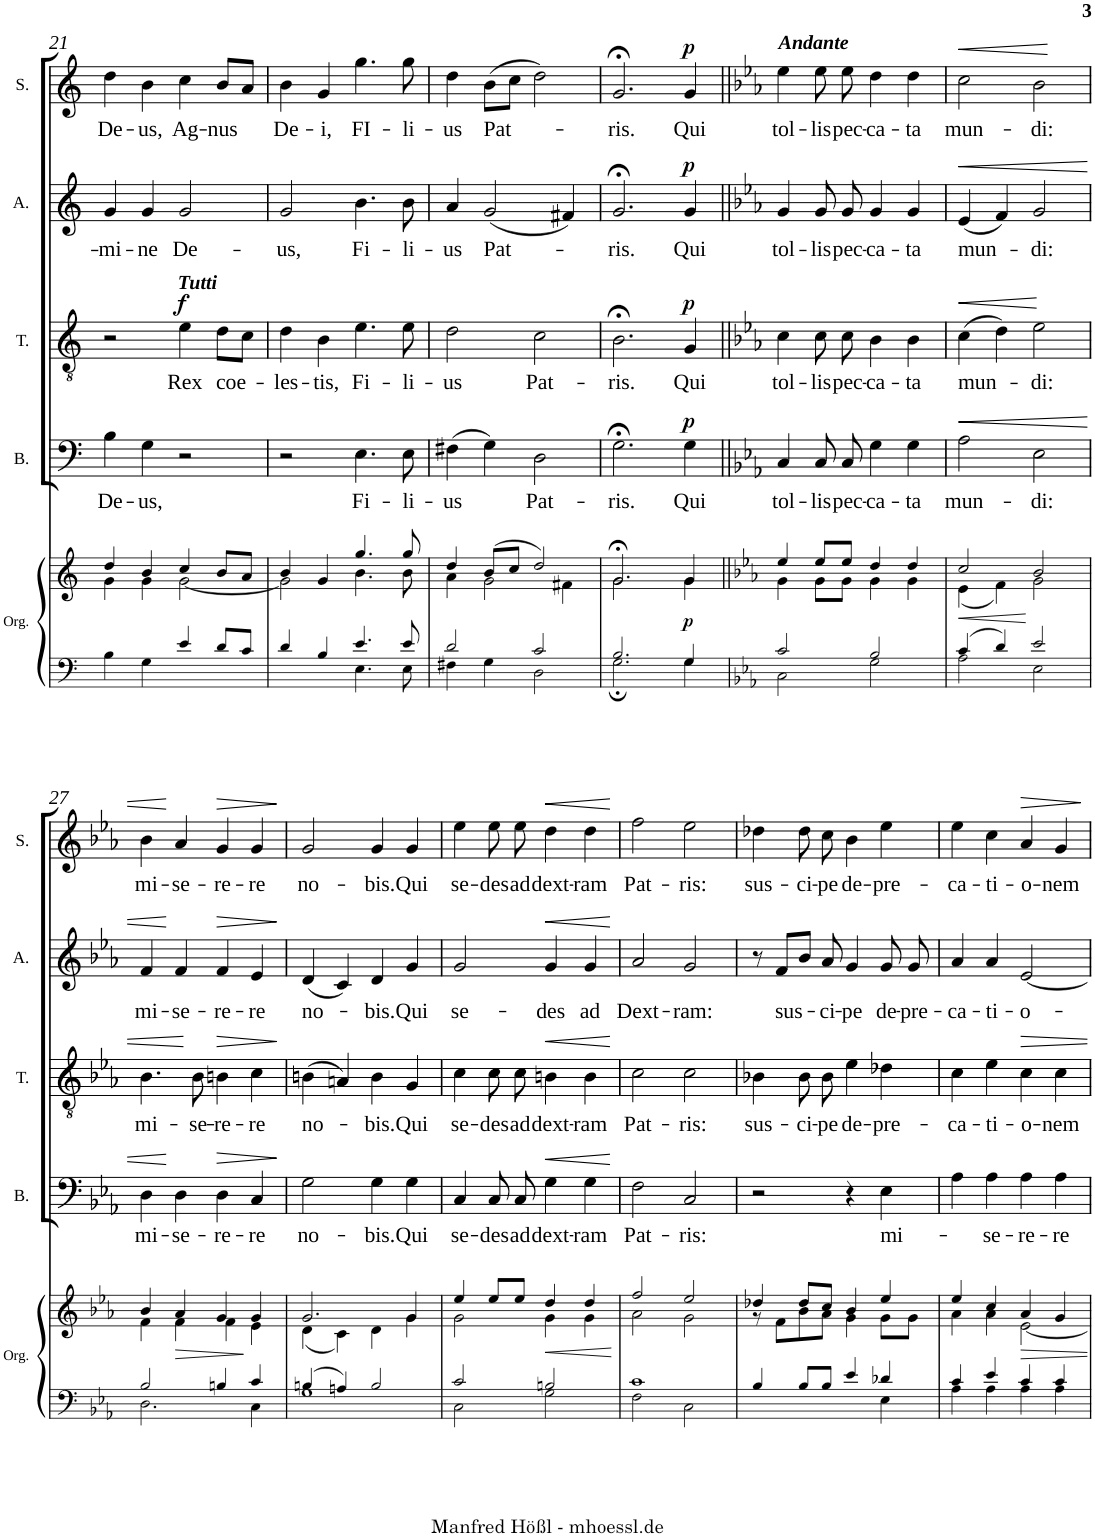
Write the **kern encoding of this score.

**kern	**kern	**dynam	**kern	**text	**dynam	**kern	**text	**dynam	**kern	**text	**dynam	**kern	**text	**dynam
*part5	*part5	*part5	*part4	*part4	*part4	*part3	*part3	*part3	*part2	*part2	*part2	*part1	*part1	*part1
*staff6	*staff5	*staff5/6	*staff4	*staff4	*staff4	*staff3	*staff3	*staff3	*staff2	*staff2	*staff2	*staff1	*staff1	*staff1
*I"Organ	*	*	*I"Bass	*	*	*I"Tenor	*	*	*I"Alto	*	*	*I"Soprano	*	*
*I'Org.	*	*	*I'B.	*	*	*I'T.	*	*	*I'A.	*	*	*I'S.	*	*
!!LO:PB:g=z
*clefF4	*clefG2	*	*clefF4	*	*	*clefGv2	*	*	*clefG2	*	*	*clefG2	*	*
*k[]	*k[]	*	*k[]	*	*	*k[]	*	*	*k[]	*	*	*k[]	*	*
*M4/4	*M4/4	*	*M4/4	*	*	*M4/4	*	*	*M4/4	*	*	*M4/4	*	*
*met(c)	*met(c)	*	*met(c)	*	*	*met(c)	*	*	*met(c)	*	*	*met(c)	*	*
=21	=21	=21	=21	=21	=21	=21	=21	=21	=21	=21	=21	=21	=21	=21
*	*^	*	*	*	*	*	*	*	*	*	*	*	*	*
!	!	!	!	!	!LO:LY:b	!	!	!	!	!	!LO:LY:b	!	!	!LO:LY:b	!
4B\	4dd/	4g\	.	4B\	De-	.	2r	.	.	4g/	-mi-	.	4dd\	De-	.
!	!	!	!	!	!LO:LY:b	!	!	!	!	!	!LO:LY:b	!	!	!LO:LY:b	!
4G\	4b/	4g\	.	4G\	-us,	.	.	.	.	4g/	-ne	.	4b\	-us,	.
!	!	!	!	!	!	!	!LO:TX:a:Bi:t=Tutti	!	!	!	!	!	!	!	!
!	!	!	!	!	!	!	!	!LO:LY:b	!LO:DY:a	!	!LO:LY:b	!	!	!LO:LY:b	!
4e/	4cc/	[<2g\	.	2r	.	.	4e\	Rex	f	2g/	De-	.	4cc\	Ag-	.
!	!	!	!	!	!	!	!	!LO:LY:b	!	!	!	!	!	!LO:LY:b	!
8d/L	8b/L	.	.	.	.	.	8d\L	coe-	.	.	.	.	8b/L	-nus	.
8c/J	8a/J	.	.	.	.	.	8c\J	.	.	.	.	.	8a/J	.	.
=22	=22	=22	=22	=22	=22	=22	=22	=22	=22	=22	=22	=22	=22	=22	=22
*^	*	*	*	*	*	*	*	*	*	*	*	*	*	*	*
!	!	!	!	!	!	!	!	!	!LO:LY:b	!	!	!LO:LY:b	!	!	!LO:LY:b	!
4d/	2ryy	4b/	2g\]	.	2r	.	.	4d\	-les-	.	2g/	-us,	.	4b\	De-	.
!	!	!	!	!	!	!	!	!	!LO:LY:b	!	!	!	!	!	!LO:LY:b	!
4B/	.	4g/	.	.	.	.	.	4B\	-tis,	.	.	.	.	4g/	-i,	.
!	!	!	!	!	!	!LO:LY:b	!	!	!LO:LY:b	!	!	!LO:LY:b	!	!	!LO:LY:b	!
4.e/	4.E\	4.gg/	4.b\	.	4.E\	Fi-	.	4.e\	Fi-	.	4.b\	Fi-	.	4.gg\	FI-	.
!	!	!	!	!	!	!LO:LY:b	!	!	!LO:LY:b	!	!	!LO:LY:b	!	!	!LO:LY:b	!
8e/	8E\	8gg/	8b\	.	8E\	-li-	.	8e\	-li-	.	8b\	-li-	.	8gg\	-li-	.
=23	=23	=23	=23	=23	=23	=23	=23	=23	=23	=23	=23	=23	=23	=23	=23	=23
!	!	!	!	!	!	!LO:LY:b	!	!	!LO:LY:b	!	!	!LO:LY:b	!	!	!LO:LY:b	!
2d/	4F#X\	4dd/	4a\	.	(>4F#X\	-us	.	2d\	-us	.	4a/	-us	.	4dd\	-us	.
!	!	!	!	!	!	!	!	!	!	!	!	!LO:LY:b	!	!	!LO:LY:b	!
.	4G\	(>8b/L	2g\	.	4G\)	.	.	.	.	.	(<2g/	Pat-	.	(>8b\L	Pat-	.
.	.	8cc/J	.	.	.	.	.	.	.	.	.	.	.	8cc\J	.	.
!	!	!	!	!	!	!LO:LY:b	!	!	!LO:LY:b	!	!	!	!	!	!	!
2c/	2D\	2dd/)	.	.	2D\	Pat-	.	2c\	Pat-	.	.	.	.	2dd\)	.	.
.	.	.	4f#X\	.	.	.	.	.	.	.	4f#X/)	.	.	.	.	.
=24	=24	=24	=24	=24	=24	=24	=24	=24	=24	=24	=24	=24	=24	=24	=24	=24
!	!	!	!	!	!	!LO:LY:b	!	!	!LO:LY:b	!	!	!LO:LY:b	!	!	!LO:LY:b	!
2.B;/	2.G\	2.g;</	2.g\	.	2.G;<\	-ris.	.	2.B;<\	-ris.	.	2.g;</	-ris.	.	2.g;</	-ris.	.
!	!	!	!	!LO:DY:b	!	!LO:LY:b	!LO:DY:a	!	!LO:LY:b	!LO:DY:a	!	!LO:LY:b	!LO:DY:a	!	!LO:LY:b	!LO:DY:a
4G/	4G\	4g/	4g\	p	4G\	Qui	p	4G/	Qui	p	4g/	Qui	p	4g/	Qui	p
=25||	=25||	=25||	=25||	=25||	=25||	=25||	=25||	=25||	=25||	=25||	=25||	=25||	=25||	=25||	=25||	=25||
*k[b-e-a-]	*	*k[b-e-a-]	*	*	*k[b-e-a-]	*	*	*k[b-e-a-]	*	*	*k[b-e-a-]	*	*	*k[b-e-a-]	*	*
*E-:	*	*E-:	*	*	*E-:	*	*	*E-:	*	*	*E-:	*	*	*E-:	*	*
!	!	!	!	!	!	!	!	!	!	!	!	!	!	!LO:TX:a:Bi:t=Andante	!	!
!	!	!	!	!	!	!LO:LY:b	!	!	!LO:LY:b	!	!	!LO:LY:b	!	!	!LO:LY:b	!
2c/	2C\	4ee-/	4g\	.	4C/	tol-	.	4c\	tol-	.	4g/	tol-	.	4ee-\	tol-	.
!	!	!	!	!	!	!LO:LY:b	!	!	!LO:LY:b	!	!	!LO:LY:b	!	!	!LO:LY:b	!
.	.	8ee-/L	8g\L	.	8C/L	-lis	.	8c\	-lis	.	8g/	-lis	.	8ee-\	-lis	.
!	!	!	!	!	!	!LO:LY:b	!	!	!LO:LY:b	!	!	!LO:LY:b	!	!	!LO:LY:b	!
.	.	8ee-/J	8g\J	.	8C/J	pec-	.	8c\	pec-	.	8g/	pec-	.	8ee-\	pec-	.
!	!	!	!	!	!	!LO:LY:b	!	!	!LO:LY:b	!	!	!LO:LY:b	!	!	!LO:LY:b	!
2B-/	2G\	4dd/	4g\	.	4G\	-ca-	.	4B-\	-ca-	.	4g/	-ca-	.	4dd\	-ca-	.
!	!	!	!	!	!	!LO:LY:b	!	!	!LO:LY:b	!	!	!LO:LY:b	!	!	!LO:LY:b	!
.	.	4dd/	4g\	.	4G\	-ta	.	4B-\	-ta	.	4g/	-ta	.	4dd\	-ta	.
=26	=26	=26	=26	=26	=26	=26	=26	=26	=26	=26	=26	=26	=26	=26	=26	=26
!	!	!	!	!LO:HP:b	!	!LO:LY:b	!LO:HP:b	!	!LO:LY:b	!LO:HP:b	!	!LO:LY:b	!LO:HP:b	!	!LO:LY:b	!LO:HP:b
4c/	2A-\	2cc/	(<4e-\	<	2A-\	mun-	<	(>4c\	mun-	<	(<4e-/	mun-	<	2cc\	mun-	<
4d/	.	.	4f\)	.	.	.	.	4d\)	.	.	4f/)	.	.	.	.	.
!	!	!	!	!	!	!LO:LY:b	!	!	!LO:LY:b	!	!	!LO:LY:b	!	!	!LO:LY:b	!
2e-/	2E-\	2b-/	2g\	.	2E-\	-di:	.	2e-\	-di:	.	2g/	-di:	.	2b-\	-di:	.
!!LO:LB:g=z
=27	=27	=27	=27	=27	=27	=27	=27	=27	=27	=27	=27	=27	=27	=27	=27	=27
!	!	!	!	!	!	!LO:LY:b	!	!	!LO:LY:b	!	!	!LO:LY:b	!	!	!LO:LY:b	!
2B-/	2.D\	4b-/	4f\	.	4D\	mi-	.	4.B-\	mi-	.	4f/	mi-	.	4b-\	mi-	.
!	!	!	!	!LO:HP:b	!	!LO:LY:b	!	!	!	!	!	!LO:LY:b	!	!	!LO:LY:b	!
.	.	4a-/	4f\	>	4D\	-se-	.	.	.	.	4f/	-se-	.	4a-/	-se-	[
!	!	!	!	!	!	!	!	!	!LO:LY:b	!	!	!	!	!	!	!
.	.	.	.	.	.	.	.	8B-\	-se-	.	.	.	.	.	.	.
!	!	!	!	!	!	!LO:LY:b	!LO:HP:b	!	!LO:LY:b	!LO:HP:b	!	!LO:LY:b	!LO:HP:b	!	!LO:LY:b	!LO:HP:b
4Bn/	.	4g/	4f\	.	4D\	-re-	>	4Bn\	-re-	>	4f/	-re-	>	4g/	-re-	>
!	!	!	!	!	!	!LO:LY:b	!	!	!LO:LY:b	!	!	!LO:LY:b	!	!	!LO:LY:b	!
4c/	4C\	4g/	4e-\	[	4C/	-re	.	4c\	-re	.	4e-/	-re	.	4g/	-re	.
*v	*v	*	*	*	*	*	*	*	*	*	*	*	*	*	*	*
*	*v	*v	*	*	*	*	*	*	*	*	*	*	*	*	*
.	.	.	.	.	[	.	.	[	.	.	[	.	.	]
=28	=28	=28	=28	=28	=28	=28	=28	=28	=28	=28	=28	=28	=28	=28
*^	*^	*	*	*	*	*	*	*	*	*	*	*	*	*
!	!	!	!	!	!	!LO:LY:b	!	!	!LO:LY:b	!	!	!LO:LY:b	!	!	!LO:LY:b	!
4Bn/	1G	2.g/	(<4d\	.	2G\	no-	.	(>4Bn\	no-	.	(<4d/	no-	.	2g/	no-	.
4An/	.	.	4c\)	.	.	.	.	4An/)	.	.	4c/)	.	.	.	.	.
!	!	!	!	!	!	!LO:LY:b	!	!	!LO:LY:b	!	!	!LO:LY:b	!	!	!LO:LY:b	!
2B/	.	.	4d\	.	4G\	-bis.	.	4B\	-bis.	.	4d/	-bis.	.	4g/	-bis.	.
!	!	!	!	!	!	!LO:LY:b	!	!	!LO:LY:b	!	!	!LO:LY:b	!	!	!LO:LY:b	!
.	.	4g/	4g\	.	4G\	Qui	.	4G/	Qui	.	4g/	Qui	.	4g/	Qui	.
=29	=29	=29	=29	=29	=29	=29	=29	=29	=29	=29	=29	=29	=29	=29	=29	=29
!	!	!	!	!	!	!LO:LY:b	!	!	!LO:LY:b	!	!	!LO:LY:b	!	!	!LO:LY:b	!
2c/	2C\	4ee-/	2g\	.	4C/	se-	.	4c\	se-	.	2g/	se-	.	4ee-\	se-	.
!	!	!	!	!	!	!LO:LY:b	!	!	!LO:LY:b	!	!	!	!	!	!LO:LY:b	!
.	.	8ee-/L	.	.	8C/L	-des	.	8c\	-des	.	.	.	.	8ee-\	-des	.
!	!	!	!	!	!	!LO:LY:b	!	!	!LO:LY:b	!	!	!	!	!	!LO:LY:b	!
.	.	8ee-/J	.	.	8C/J	ad	.	8c\	ad	.	.	.	.	8ee-\	ad	.
!	!	!	!	!	!	!LO:LY:b	!	!	!LO:LY:b	!	!	!LO:LY:b	!	!	!LO:LY:b	!LO:HP:b
2Bn/	2G\	4dd/	4g\	.	4G\	dext-	.	4Bn\	dext-	.	4g/	-des	.	4dd\	dext-	<
!	!	!	!	!	!	!LO:LY:b	!	!	!LO:LY:b	!	!	!LO:LY:b	!	!	!LO:LY:b	!
.	.	4dd/	4g\	.	4G\	-ram	.	4B\	-ram	.	4g/	ad	.	4dd\	-ram	.
*v	*v	*	*	*	*	*	*	*	*	*	*	*	*	*	*	*
*	*v	*v	*	*	*	*	*	*	*	*	*	*	*	*	*
.	.	]	.	.	]	.	.	]	.	.	]	.	.	[
=30	=30	=30	=30	=30	=30	=30	=30	=30	=30	=30	=30	=30	=30	=30
*^	*^	*	*	*	*	*	*	*	*	*	*	*	*	*
!	!	!	!	!	!	!LO:LY:b	!	!	!LO:LY:b	!	!	!LO:LY:b	!	!	!LO:LY:b	!
1c	2F\	2ff/	2a-\	.	2F\	Pat-	.	2c\	Pat-	.	2a-/	Dext-	.	2ff\	Pat-	.
!	!	!	!	!	!	!LO:LY:b	!	!	!LO:LY:b	!	!	!LO:LY:b	!	!	!LO:LY:b	!
.	2C\	2ee-/	2g\	.	2C/	-ris:	.	2c\	-ris:	.	2g/	-ram:	.	2ee-\	-ris:	.
=31	=31	=31	=31	=31	=31	=31	=31	=31	=31	=31	=31	=31	=31	=31	=31	=31
!	!	!	!	!	!	!	!	!	!LO:LY:b	!	!	!	!	!	!LO:LY:b	!
4B-/	2.ryy	4dd-X/	8r	.	2r	.	.	4B-X\	sus-	.	8r	.	.	4dd-X\	sus-	.
!	!	!	!	!	!	!	!	!	!	!	!	!LO:LY:b	!	!	!	!
.	.	.	8f\L	.	.	.	.	.	.	.	8f/L	sus-	.	.	.	.
!	!	!	!	!	!	!	!	!	!LO:LY:b	!	!	!	!	!	!LO:LY:b	!
8B-/L	.	8dd-/L	8b-\	.	.	.	.	8B-\	-ci-	.	8b-/J	.	.	8dd-\	-ci-	.
!	!	!	!	!	!	!	!	!	!LO:LY:b	!	!	!LO:LY:b	!	!	!LO:LY:b	!
8B-/J	.	8cc/J	8a-\J	.	.	.	.	8B-\	-pe	.	8a-/	-ci-	.	8cc\	-pe	.
!	!	!	!	!	!	!	!	!	!LO:LY:b	!	!	!LO:LY:b	!	!	!LO:LY:b	!
4e-/	.	4b-/	4g\	.	4r	.	.	4e-\	de-	.	4g/	-pe	.	4b-\	de-	.
!	!	!	!	!	!	!LO:LY:b	!	!	!LO:LY:b	!	!	!LO:LY:b	!	!	!LO:LY:b	!
4d-X/	4E-\	4ee-/	8g\L	.	4E-\	mi-	.	4d-X\	-pre-	.	8g/	de-	.	4ee-\	-pre-	.
!	!	!	!	!	!	!	!	!	!	!	!	!LO:LY:b	!	!	!	!
.	.	.	8g\J	.	.	.	.	.	.	.	8g/	-pre-	.	.	.	.
=32	=32	=32	=32	=32	=32	=32	=32	=32	=32	=32	=32	=32	=32	=32	=32	=32
!	!	!	!	!	!	!	!	!	!LO:LY:b	!	!	!LO:LY:b	!	!	!LO:LY:b	!
4c/	4A-\	4ee-/	4a-\	.	4A-\	.	.	4c\	-ca-	.	4a-/	-ca-	.	4ee-\	-ca-	.
!	!	!	!	!	!	!LO:LY:b	!	!	!LO:LY:b	!	!	!LO:LY:b	!	!	!LO:LY:b	!
4e-/	4A-\	4cc/	4a-\	.	4A-\	-se-	.	4e-\	-ti-	.	4a-/	-ti-	.	4cc\	-ti-	.
!	!	!	!	!	!	!LO:LY:b	!	!	!LO:LY:b	!	!	!LO:LY:b	!	!	!LO:LY:b	!LO:HP:b
4c/	4A-\	4a-/	[<2e-\	.	4A-\	-re-	.	4c\	-o-	.	[2e-/	-o-	.	4a-/	-o-	>
!	!	!	!	!	!	!LO:LY:b	!	!	!LO:LY:b	!	!	!	!	!	!LO:LY:b	!
4c/	4A-\	4g/	.	.	4A-\	-re	.	4c\	-nem	.	.	.	.	4g/	-nem	.
*v	*v	*	*	*	*	*	*	*	*	*	*	*	*	*	*	*
*	*v	*v	*	*	*	*	*	*	*	*	*	*	*	*	*
.	.	.	.	.	.	.	.	.	.	.	.	.	.	]
=	=	=	=	=	=	=	=	=	=	=	=	=	=	=
*-	*-	*-	*-	*-	*-	*-	*-	*-	*-	*-	*-	*-	*-	*-
